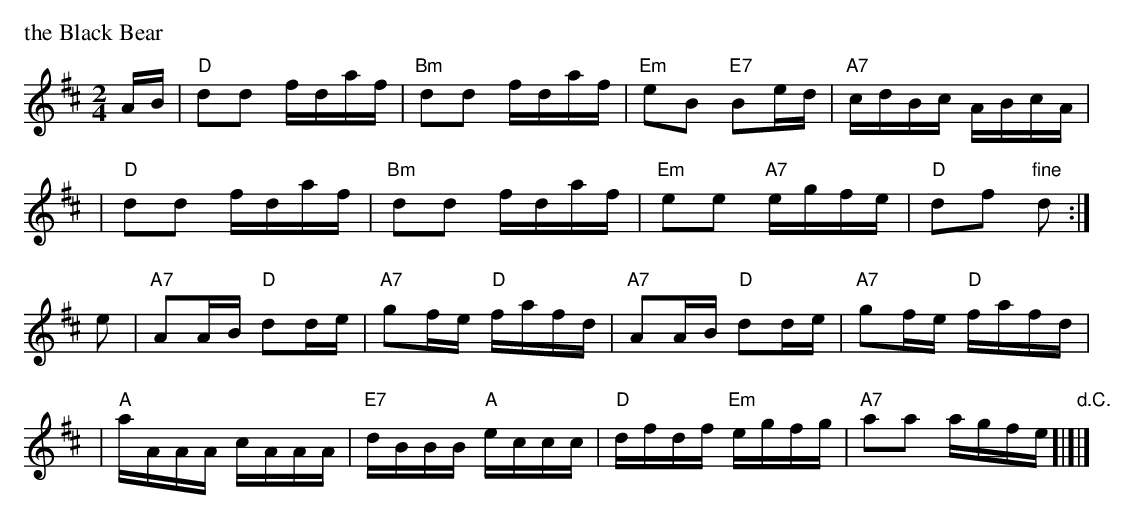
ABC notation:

X:1
P: the Black Bear
M:2/4
L:1/16
K: D
AB \
| "D"d2d2 fdaf | "Bm"d2d2 fdaf | "Em"e2B2 "E7"B2ed | "A7"cdBc ABcA |
| "D"d2d2 fdaf | "Bm"d2d2 fdaf | "Em"e2e2 "A7"egfe | "D"d2f2 "fine"d2 :|
e2 \
| "A7"A2AB "D"d2de | "A7"g2fe "D"fafd | "A7"A2AB "D"d2de | "A7"g2fe "D"fafd |
| "A"aAAA cAAA | "E7"dBBB "A"eccc | "D"dfdf "Em"egfg | "A7"a2a2 agfe "d.C."[|]|]
